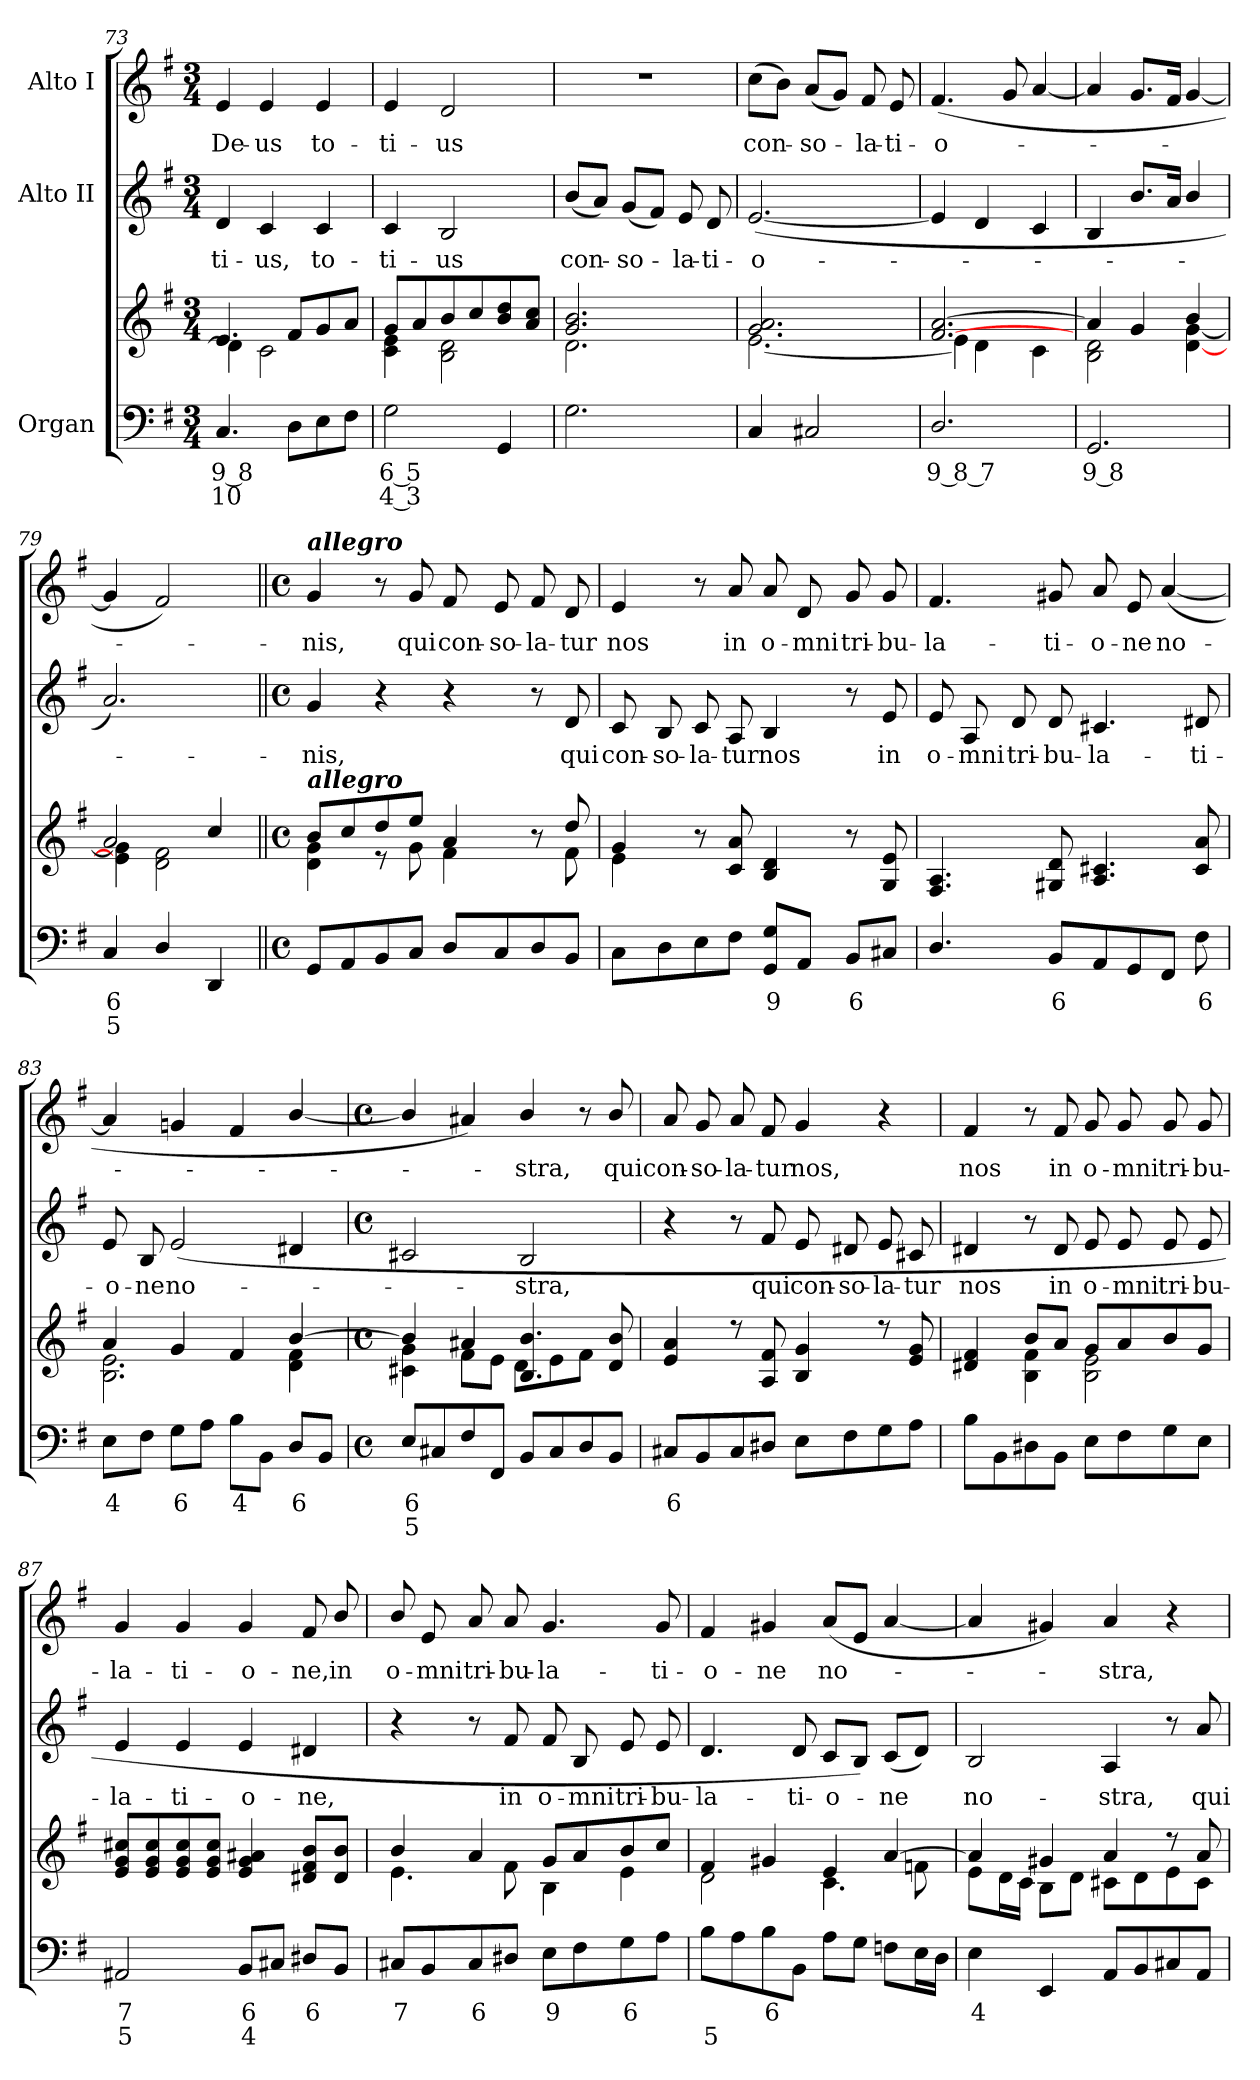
**kern	**text	**text	**kern	**kern	**text	**kern	**text
*part3	*part3	*part3	*part3	*part2	*part2	*part1	*part1
*staff4	*staff4	*staff4	*staff3	*staff2	*staff2	*staff1	*staff1
*I"Organ	*	*	*	*I"Alto II	*	*I"Alto I	*
*clefF4	*	*	*clefG2	*clefG2	*	*clefG2	*
*k[f#]	*	*	*k[f#]	*k[f#]	*	*k[f#]	*
*G:	*	*	*G:	*G:	*	*G:	*
*M3/4	*	*	*M3/4	*M3/4	*	*M3/4	*
=73	=73	=73	=73	=73	=73	=73	=73
!	!LO:LY:b	!LO:LY:b	!	!	!LO:LY:b	!	!LO:LY:b
*	*	*	*^	*	*	*	*
4.C	9 8	10	4.e/	4d\]	4d	-ti-	4e	De-
!	!	!	!	!	!	!LO:LY:b	!	!LO:LY:b
.	.	.	.	2c\	4c	-us,	4e	-us
8DL	.	.	8f#/L	.	.	.	.	.
!	!	!	!	!	!	!LO:LY:b	!	!LO:LY:b
8E	.	.	8g/	.	4c	to-	4e	to-
8F#J	.	.	8a/J	.	.	.	.	.
=74	=74	=74	=74	=74	=74	=74	=74	=74
!	!LO:LY:b	!LO:LY:b	!	!	!	!LO:LY:b	!	!LO:LY:b
2G	6 5	4 3	8g/L	4c\ 4e\	4c	-ti-	4e	-ti-
.	.	.	8a/	.	.	.	.	.
!	!	!	!	!	!	!LO:LY:b	!	!LO:LY:b
.	.	.	8b/	2B\ 2d\	2B	-us	2d	-us
.	.	.	8cc/	.	.	.	.	.
4GG	.	.	8b/ 8dd/	.	.	.	.	.
.	.	.	8a/ 8cc/J	.	.	.	.	.
=75	=75	=75	=75	=75	=75	=75	=75	=75
!	!	!	!	!	!	!LO:LY:b	!LO:N:vis=1	!
2.G	.	.	2.g/ 2.b/	2.d\	(<8bL	con-	2.r	.
.	.	.	.	.	8aJ)	.	.	.
!	!	!	!	!	!	!LO:LY:b	!	!
.	.	.	.	.	(<8gL	so-	.	.
.	.	.	.	.	8f#J)	.	.	.
!	!	!	!	!	!	!LO:LY:b	!	!
.	.	.	.	.	8e	la-	.	.
!	!	!	!	!	!	!LO:LY:b	!	!
.	.	.	.	.	8d	-ti-	.	.
=76	=76	=76	=76	=76	=76	=76	=76	=76
!	!	!	!	!	!	!LO:LY:b	!	!LO:LY:b
4C	.	.	2.g/ 2.a/	[2.e\	(<[2.e	-o-	(>8ccL	con-
.	.	.	.	.	.	.	8bJ)	.
!	!	!	!	!	!	!	!	!LO:LY:b
2C#X	.	.	.	.	.	.	(<8aL	so-
.	.	.	.	.	.	.	8gJ)	.
!	!	!	!	!	!	!	!	!LO:LY:b
.	.	.	.	.	.	.	8f#	la-
!	!	!	!	!	!	!	!	!LO:LY:b
.	.	.	.	.	.	.	8e	-ti-
=77	=77	=77	=77	=77	=77	=77	=77	=77
!	!LO:LY:b	!	!	!	!	!	!	!LO:LY:b
2.D/	9 8 7	.	[2.f#/ [2.a/	4e\]	4e]	.	(<4.f#	-o-
.	.	.	.	4d\	4d	.	.	.
.	.	.	.	.	.	.	8g	.
.	.	.	.	4c\	4c	.	[4a	.
=78	=78	=78	=78	=78	=78	=78	=78	=78
!	!LO:LY:b	!	!	!	!	!	!	!
2.GG	9 8	.	4a/]	2B\ 2d\	4B	.	4a]	.
.	.	.	4g/	.	8.bL	.	8.gL	.
.	.	.	.	.	16aJ	.	16f#J	.
.	.	.	4b/	[4d\ [4g\	4b/	.	[4g	.
=79	=79	=79	=79	=79	=79	=79	=79	=79
!	!LO:LY:b	!LO:LY:b	!	!	!	!	!	!
4C	6	5	2a/	4e\] 4g\]	2.a)	.	4g]	.
4D/	.	.	.	2d\ 2f#\	.	.	2f#)	.
4DD	.	.	4cc/	.	.	.	.	.
!!LO:LB:g=z
=80||	=80||	=80||	=80||	=80||	=80||	=80||	=80||	=80||
*M4/4	*	*	*M4/4	*	*M4/4	*	*M4/4	*
*met(c)	*	*	*met(c)	*	*met(c)	*	*met(c)	*
!	!	!	!	!	!	!	!LO:TX:a:Bi:t=allegro	!
!	!	!	!LO:TX:a:Bi:t=allegro	!	!	!	!	!
!	!	!	!	!	!	!LO:LY:b	!	!LO:LY:b
8GGL	.	.	8b/L	4d\ 4g\	4g	nis,	4g	nis,
8AA	.	.	8cc/	.	.	.	.	.
8BB	.	.	8dd/	8r	4r	.	8r	.
!	!	!	!	!	!	!	!	!LO:LY:b
8CJ	.	.	8ee/J	8g\	.	.	8g	qui
!	!	!	!	!	!	!	!	!LO:LY:b
8DL	.	.	4a/	4f#\	4r	.	8f#	con-
!	!	!	!	!	!	!	!	!LO:LY:b
8C	.	.	.	.	.	.	8e	-so-
!	!	!	!	!	!	!	!	!LO:LY:b
8D	.	.	8r	8ryy	8r	.	8f#	-la-
!	!	!	!	!	!	!LO:LY:b	!	!LO:LY:b
8BBJ	.	.	8dd/	8f#\	8d	qui	8d	-tur
=81	=81	=81	=81	=81	=81	=81	=81	=81
!	!	!	!	!	!	!LO:LY:b	!	!LO:LY:b
8CL	.	.	4g/	4e\	8c	con-	4e	nos
!	!	!	!	!	!	!LO:LY:b	!	!
8D	.	.	.	.	8B	-so-	.	.
!	!	!	!	!	!	!LO:LY:b	!	!
8E	.	.	8r	4ryy	8c	-la-	8r	.
!	!	!	!	!	!	!LO:LY:b	!	!LO:LY:b
8F#J	.	.	8c/ 8a/	.	8A	-tur	8a	in
!	!LO:LY:b	!	!	!	!	!LO:LY:b	!	!LO:LY:b
8GG 8GL	9	.	4B/ 4d/	2ryy	4B	nos	8a	o-
!	!	!	!	!	!	!	!	!LO:LY:b
8AAJ	.	.	.	.	.	.	8d	-mni
!	!LO:LY:b	!	!	!	!	!	!	!LO:LY:b
8BBL	6	.	8r	.	8r	.	8g	tri-
!	!	!	!	!	!	!LO:LY:b	!	!LO:LY:b
8C#XJ	.	.	8G/ 8e/	.	8e	in	8g	-bu-
=82	=82	=82	=82	=82	=82	=82	=82	=82
!	!	!	!	!	!	!LO:LY:b	!	!LO:LY:b
4.D/	.	.	4.F#/ 4.A/	1ryy	8e	o-	4.f#	-la-
!	!	!	!	!	!	!LO:LY:b	!	!
.	.	.	.	.	8A	-mni	.	.
!	!	!	!	!	!	!LO:LY:b	!	!
.	.	.	.	.	8d	tri-	.	.
!	!LO:LY:b	!	!	!	!	!LO:LY:b	!	!LO:LY:b
8BBL	6	.	8G#X/ 8d/	.	8d	-bu-	8g#X	-ti-
!	!	!	!	!	!	!LO:LY:b	!	!LO:LY:b
8AA	.	.	4.A/ 4.c#X/	.	4.c#X	-la-	8a	-o-
!	!	!	!	!	!	!	!	!LO:LY:b
8GG	.	.	.	.	.	.	8e	-ne
!	!	!	!	!	!	!	!	!LO:LY:b
8FF#J	.	.	.	.	.	.	(<[4a	no-
!	!LO:LY:b	!	!	!	!	!LO:LY:b	!	!
8F#	6	.	8c#/ 8a/	.	8d#X	-ti-	.	.
=83	=83	=83	=83	=83	=83	=83	=83	=83
!	!LO:LY:b	!	!	!	!	!LO:LY:b	!	!
8EL	4	.	4a/	2.B\ 2.e\	8e	-o-	4a]	.
!	!	!	!	!	!	!LO:LY:b	!	!
8F#J	.	.	.	.	8B	-ne	.	.
!	!LO:LY:b	!	!	!	!	!LO:LY:b	!	!
8GL	6	.	4g/	.	(<2e	no-	4gn/	.
8AJ	.	.	.	.	.	.	.	.
!	!LO:LY:b	!	!	!	!	!	!	!
8BL	4	.	4f#/	.	.	.	4f#	.
8BBJ	.	.	.	.	.	.	.	.
!	!LO:LY:b	!	!	!	!	!	!	!
8DL	6	.	[4b/	4d\ 4f#\	4d#X	.	[4b/	.
8BBJ	.	.	.	.	.	.	.	.
!!LO:LB:g=z
=84	=84	=84	=84	=84	=84	=84	=84	=84
*M4/4	*	*	*M4/4	*	*M4/4	*	*M4/4	*
*met(c)	*	*	*met(c)	*	*met(c)	*	*met(c)	*
!	!LO:LY:b	!LO:LY:b	!	!	!	!	!	!
8EL	6	5	4b/]	4c#X\ 4g\	2c#X	.	4b/]	.
8C#X	.	.	.	.	.	.	.	.
8F#	.	.	4a#X/	8f#\L	.	.	4a#X)	.
8FF#J	.	.	.	8e\J	.	.	.	.
!	!	!	!	!	!	!LO:LY:b	!	!LO:LY:b
8BBL	.	.	4.B/ 4.b/	8d\L	2B	stra,	4b/	stra,
8C#	.	.	.	8e\	.	.	.	.
8D	.	.	.	8f#\J	.	.	8r	.
!	!	!	!	!	!	!	!	!LO:LY:b
8BBJ	.	.	8d/ 8b/	8ryy	.	.	8b/	qui
=85	=85	=85	=85	=85	=85	=85	=85	=85
!	!LO:LY:b	!	!	!	!	!	!	!LO:LY:b
8C#XL	6	.	4e/ 4a/	1ryy	4r	.	8a	con-
!	!	!	!	!	!	!	!	!LO:LY:b
8BB	.	.	.	.	.	.	8g	-so-
!	!	!	!	!	!	!	!	!LO:LY:b
8C#	.	.	8r	.	8r	.	8a	-la-
!	!	!	!	!	!	!LO:LY:b	!	!LO:LY:b
8D#XJ	.	.	8A/ 8f#/	.	8f#	qui	8f#	-tur
!	!	!	!	!	!	!LO:LY:b	!	!LO:LY:b
8EL	.	.	4B/ 4g/	.	8e	con-	4g	nos,
!	!	!	!	!	!	!LO:LY:b	!	!
8F#	.	.	.	.	8d#X	-so-	.	.
!	!	!	!	!	!	!LO:LY:b	!	!
8G	.	.	8r	.	8e	-la-	4r	.
!	!	!	!	!	!	!LO:LY:b	!	!
8AJ	.	.	8e/ 8g/	.	8c#X	-tur	.	.
=86	=86	=86	=86	=86	=86	=86	=86	=86
!	!	!	!	!	!	!LO:LY:b	!	!LO:LY:b
8BL	.	.	4d#X/ 4f#/	4ryy	4d#X	nos	4f#	nos
8BB	.	.	.	.	.	.	.	.
8D#X	.	.	8b/L	4B\ 4f#\	8r	.	8r	.
!	!	!	!	!	!	!LO:LY:b	!	!LO:LY:b
8BBJ	.	.	8a/J	.	8d#	in	8f#	in
!	!	!	!	!	!	!LO:LY:b	!	!LO:LY:b
8EL	.	.	8g/L	2B\ 2e\	8e	o-	8g	o-
!	!	!	!	!	!	!LO:LY:b	!	!LO:LY:b
8F#	.	.	8a/	.	8e	-mni	8g	-mni
!	!	!	!	!	!	!LO:LY:b	!	!LO:LY:b
8G	.	.	8b/	.	8e	tri-	8g	tri-
!	!	!	!	!	!	!LO:LY:b	!	!LO:LY:b
8EJ	.	.	8g/J	.	8e	-bu-	8g	-bu-
=87	=87	=87	=87	=87	=87	=87	=87	=87
!	!LO:LY:b	!LO:LY:b	!	!	!	!LO:LY:b	!	!LO:LY:b
2AA#X	7	5	8e/ 8g/ 8cc#X/L	1ryy	4e	-la-	4g	-la-
.	.	.	8e/ 8g/ 8cc#/	.	.	.	.	.
!	!	!	!	!	!	!LO:LY:b	!	!LO:LY:b
.	.	.	8e/ 8g/ 8cc#/	.	4e	-ti-	4g	-ti-
.	.	.	8e/ 8g/ 8cc#/J	.	.	.	.	.
!	!LO:LY:b	!LO:LY:b	!	!	!	!LO:LY:b	!	!LO:LY:b
8BBL	6	4	4e/ 4g/ 4a#X/	.	4e	-o-	4g	-o-
8C#XJ	.	.	.	.	.	.	.	.
!	!LO:LY:b	!	!	!	!	!LO:LY:b	!	!LO:LY:b
8D#XL	6	.	8d#X/ 8f#/ 8b/L	.	4d#X	-ne,	8f#	-ne,
!	!	!	!	!	!	!	!	!LO:LY:b
8BBJ	.	.	8d#/ 8b/J	.	.	.	8b/	in
!!LO:LB:g=z
=88	=88	=88	=88	=88	=88	=88	=88	=88
!	!LO:LY:b	!	!	!	!	!	!	!LO:LY:b
8C#XL	7	.	4b/	4.e\	4r	.	8b/	o-
!	!	!	!	!	!	!	!	!LO:LY:b
8BB	.	.	.	.	.	.	8e	-mni
!	!LO:LY:b	!	!	!	!	!	!	!LO:LY:b
8C#	6	.	4a/	.	8r	.	8a	tri-
!	!	!	!	!	!	!LO:LY:b	!	!LO:LY:b
8D#XJ	.	.	.	8f#\	8f#	in	8a	-bu-
!	!LO:LY:b	!	!	!	!	!LO:LY:b	!	!LO:LY:b
8EL	9	.	8g/L	4B\	8f#	o-	4.g	-la-
!	!	!	!	!	!	!LO:LY:b	!	!
8F#	.	.	8a/	.	8B	-mni	.	.
!	!LO:LY:b	!	!	!	!	!LO:LY:b	!	!
8G	6	.	8b/	4e\	8e	tri-	.	.
!	!	!	!	!	!	!LO:LY:b	!	!LO:LY:b
8AJ	.	.	8cc/J	.	8e	-bu-	8g	-ti-
=89	=89	=89	=89	=89	=89	=89	=89	=89
!	!	!LO:LY:b	!	!	!	!LO:LY:b	!	!LO:LY:b
8BL	.	5	4f#/	2d\	4.d	-la-	4f#	-o-
8A	.	.	.	.	.	.	.	.
!	!LO:LY:b	!	!	!	!	!	!	!LO:LY:b
8B	6	.	4g#X/	.	.	.	4g#X	-ne
!	!	!	!	!	!	!LO:LY:b	!	!
8BBJ	.	.	.	.	8d	-ti-	.	.
!	!	!	!	!	!	!LO:LY:b	!	!LO:LY:b
8AL	.	.	4e/	4.c\	8cL	-o-	(<8aL	no-
8GJ	.	.	.	.	8BJ)	.	8eJ	.
!	!	!	!	!	!	!LO:LY:b	!	!
8FnL	.	.	[4a/	.	(<8cL	ne	[4a	.
16EL	.	.	.	8fn\	8dJ)	.	.	.
16DJJ	.	.	.	.	.	.	.	.
=90	=90	=90	=90	=90	=90	=90	=90	=90
!	!LO:LY:b	!	!	!	!	!LO:LY:b	!	!
4E	4	.	4a/]	8e\L	2B	no-	4a]	.
.	.	.	.	16d\L	.	.	.	.
.	.	.	.	16c\JJ	.	.	.	.
4EE	.	.	4g#X/	8B\L	.	.	4g#X)	.
.	.	.	.	8d\J	.	.	.	.
!	!	!	!	!	!	!LO:LY:b	!	!LO:LY:b
8AAL	.	.	4a/	8c#X\L	4A	-stra,	4a	stra,
8BB	.	.	.	8d\	.	.	.	.
8C#X	.	.	8r	8e\	8r	.	4r	.
!	!	!	!	!	!	!LO:LY:b	!	!
8AAJ	.	.	8a/	8c#\J	8a	qui	.	.
*	*	*	*v	*v	*	*	*	*
=	=	=	=	=	=	=	=
*-	*-	*-	*-	*-	*-	*-	*-
